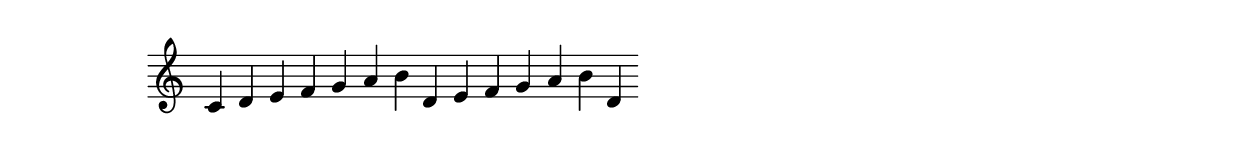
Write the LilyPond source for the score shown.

#(ly:set-option 'midi-extension "mid")
\version "2.12.3"
\include "english.ly"
\header{
title = ""
composer = ""
}
%{

S R G m P D N R G m P D N R 

%}
melody = {
\once \override Staff.TimeSignature #'stencil = ##f
\clef treble
\key c \major
\autoBeamOn
\cadenzaOn


 c'4 d'4 e'4 f'4 g'4 a'4 b'4 d'4 e'4 f'4 g'4 a'4 b'4 d'4

}


text = \lyricmode {

}

\score{

<<
\new Voice = "one" {
\melody
}
\new Lyrics \lyricsto "one" \text
>>
\layout {
\context {
\Score
\remove "Bar_number_engraver"
}
}
\midi {
\context {
\Score
tempoWholesPerMinute = #(ly:make-moment 200 4)
}
}
}